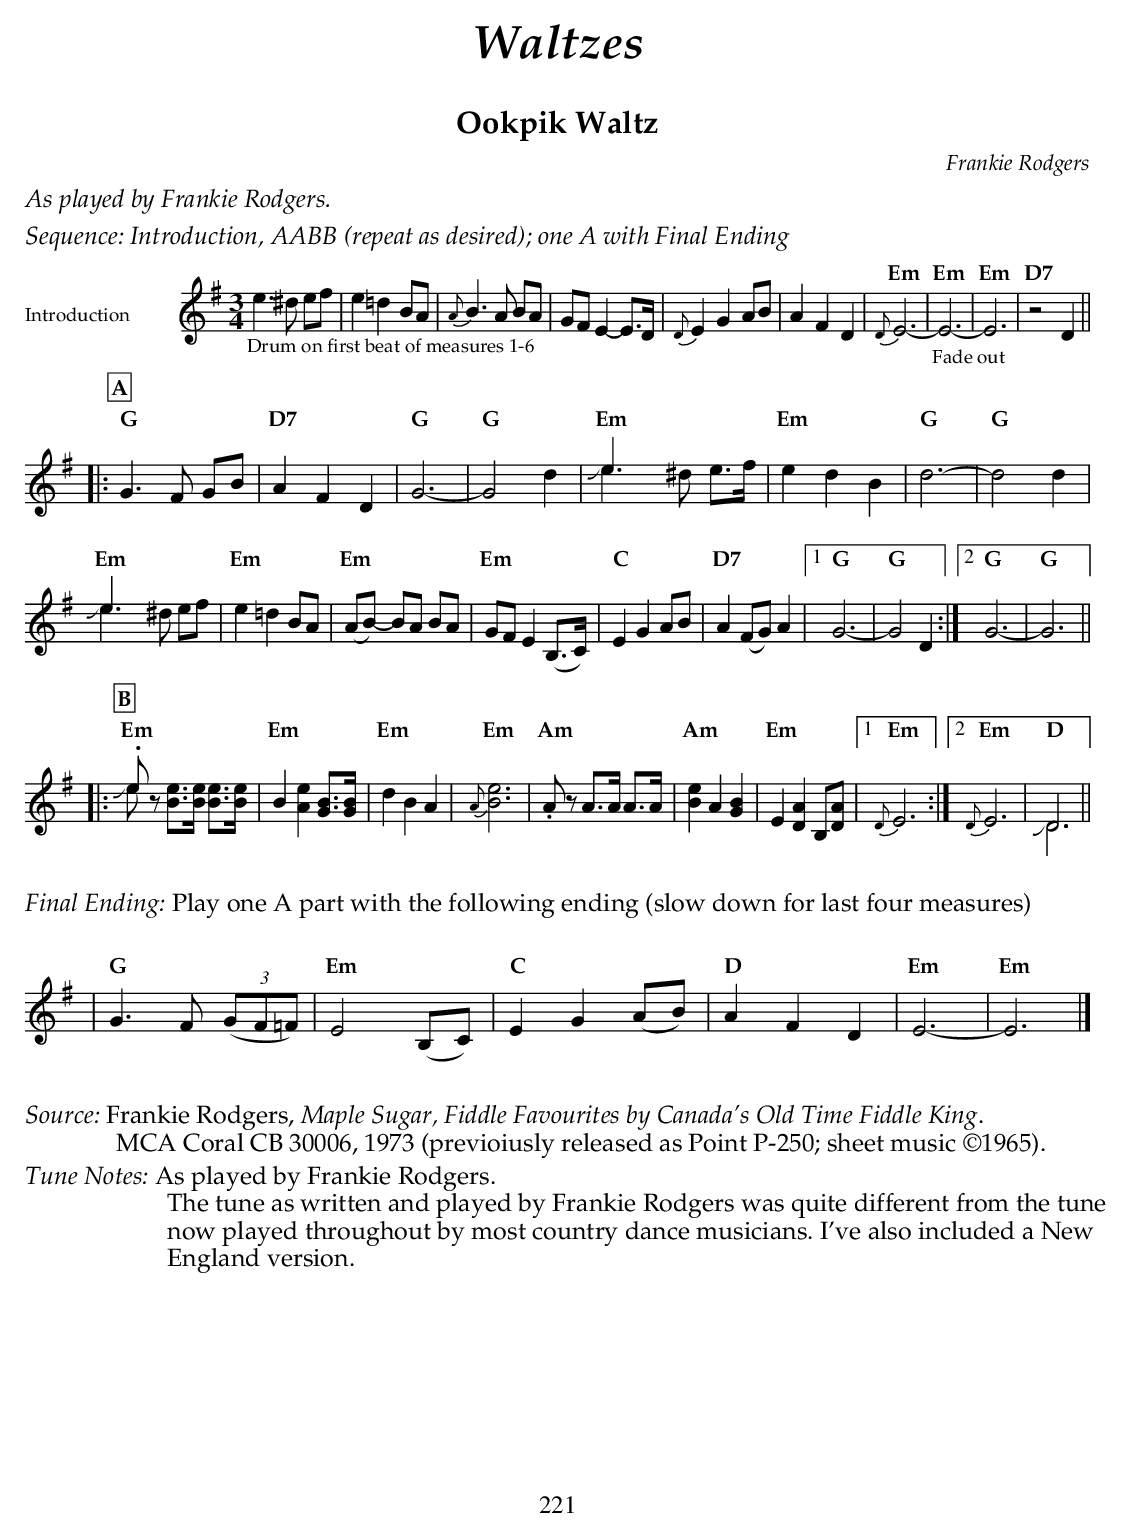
X:1
T:Ookpik Waltz
C:Frankie Rodgers
U:s = !slide!
U:t = !trill!
M:3/4
L:1/8
K:Em
%%text $2As played by Frankie Rodgers.$0
%%text $2Sequence: Introduction, AABB (repeat as desired); one A with Final Ending$0
"@-150,-17 Introduction"\
"_Drum on first beat of measures 1-6"\
e2>^d2 ef   | e2=d2BA    | {A}B2>A2 BA | GF E2- E>D |\
{D}E2 G2 AB | A2 F2 D2   | "Em" {D}E6- | "_Fade out" "Em" E6- |\
"Em" E6     | "D7" z4  D2||
|:[P:A]\
"G" G2>F2 GB | "D7" A2 F2 D2   | "G" G6-       | "G" G4 d2 |\
"Em" (&se2 x4 & e2>^d2 e>f  &) | "Em" e2 d2 B2 | "G" d6-   | "G" d4 d2 |
"Em" (&se2 x4 & e2>^d2 ef  &)  | "Em"  e2=d2BA | "Em" (AB-) BA BA | "Em" GF E2 (B,>C) |\
"C" E2 G2 AB | "D7" A2 (FG) A2 |1 "G" G6-      | "G" G4 D2 :|2 "G" G6- | "G" G6 ||
|:[P:B]\
"Em" (& s.ez x4 & ez  [eB]>[eB] [eB]>[eB] &) | "Em" B2 [eA]2 [GB]>[GB] | "Em" d2 B2 A2 | "Em" {A}[Be]6 |\
"Am" .Az A>A A>A | "Am" [B2e2] A2 [GB]2 | "Em" E2 [DA]2 B,[DA] |1 "Em" {D}E6 :|2 "Em" {D}E6 | "D" (& sD6 & D6 &) ||
%%vskip 15
%%textfont        Palatino-Roman 16
%%text $2Final Ending:$0 Play one A part with the following ending (slow down for last four measures)
%%vskip 20
| "G" G2>F2 ((3GF=F) | "Em" E4 (B,C) |\
"C" E2 G2 (AB) | "D" A2 F2 D2 | "Em" E6- | "Em" E6 |]
